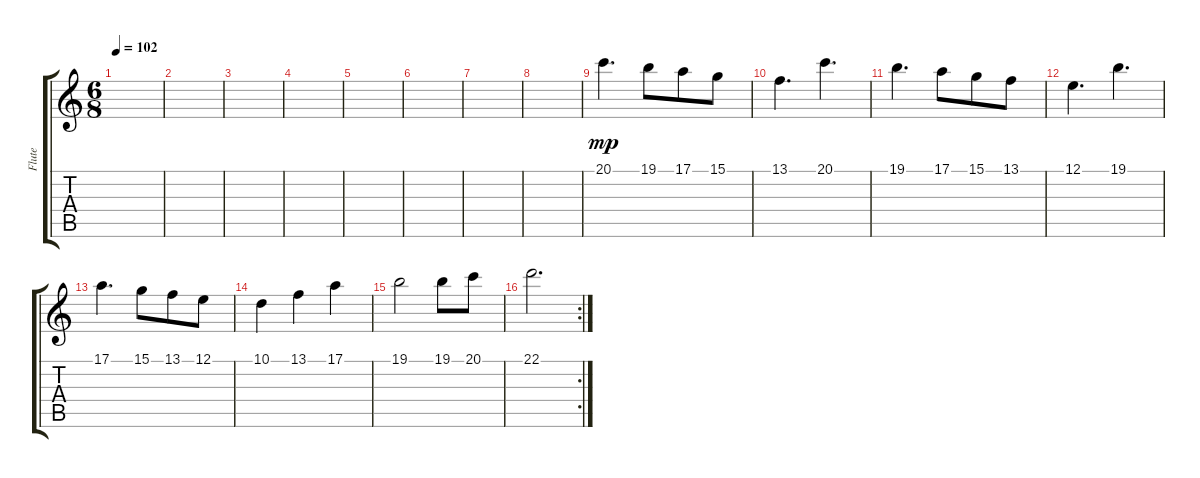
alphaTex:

\track ("Flute" "Flute") {instrument panflute}
\staff {score tabs}
\tuning (E4 B3 G3 D3 A2 E2) {hide}
\ts (6 8)
\tempo 102
\clef g2
\ks c
|
|
|
|
|
|
|
|
20.1.4{d dy mp} 19.1.8 17.1.8 15.1.8 |
13.1.4{d} 20.1.4{d} |
19.1.4{d} 17.1.8 15.1.8 13.1.8 |
12.1.4{d} 19.1.4{d} |
17.1.4{d} 15.1.8 13.1.8 12.1.8 |
10.1.4 13.1.4 17.1.4 |
19.1.2 19.1.8 20.1.8 |
\rc 2
22.1.2{d}
